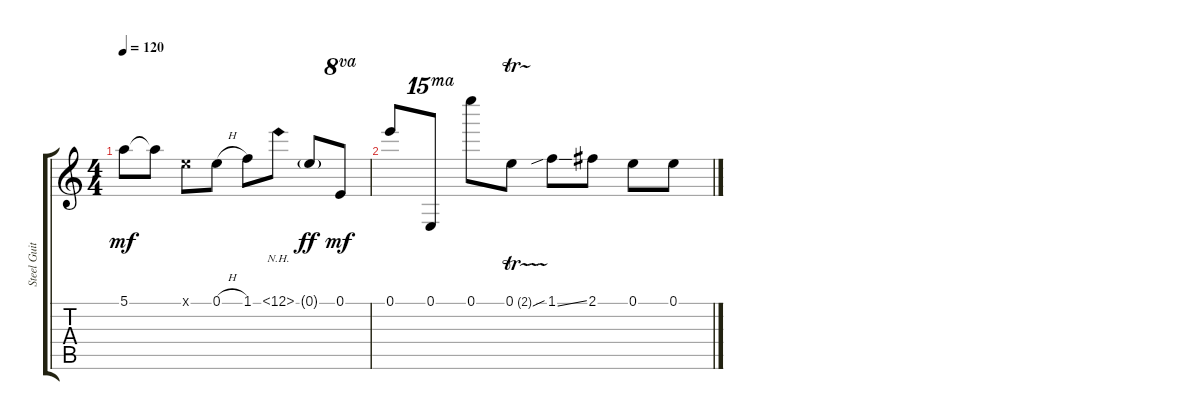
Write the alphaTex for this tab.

\track ("Steel Guitar" "Steel Guit") {instrument acousticguitarsteel}
\staff {score tabs}
\tuning (E4 B3 G3 D3 A2 E2) {hide}
\ts (4 4)
\tempo 120
\clef g2
\ks c
5.1.8{dy mf instrument acousticguitarsteel} 5.1{t}.8 0.1{x}.8 0.1{h}.8 1.1.8 12.1{nh}.8 0.1{g}.8{dy ff} 0.1.8{ot 8va dy mf} |
0.1.8{ot 8vb} 0.1.8{ot 15ma} 0.1.8{ot 15mb} 0.1{tr (2 32)}.8 1.1{sib ss}.8 2.1.8 0.1.8 0.1.8
